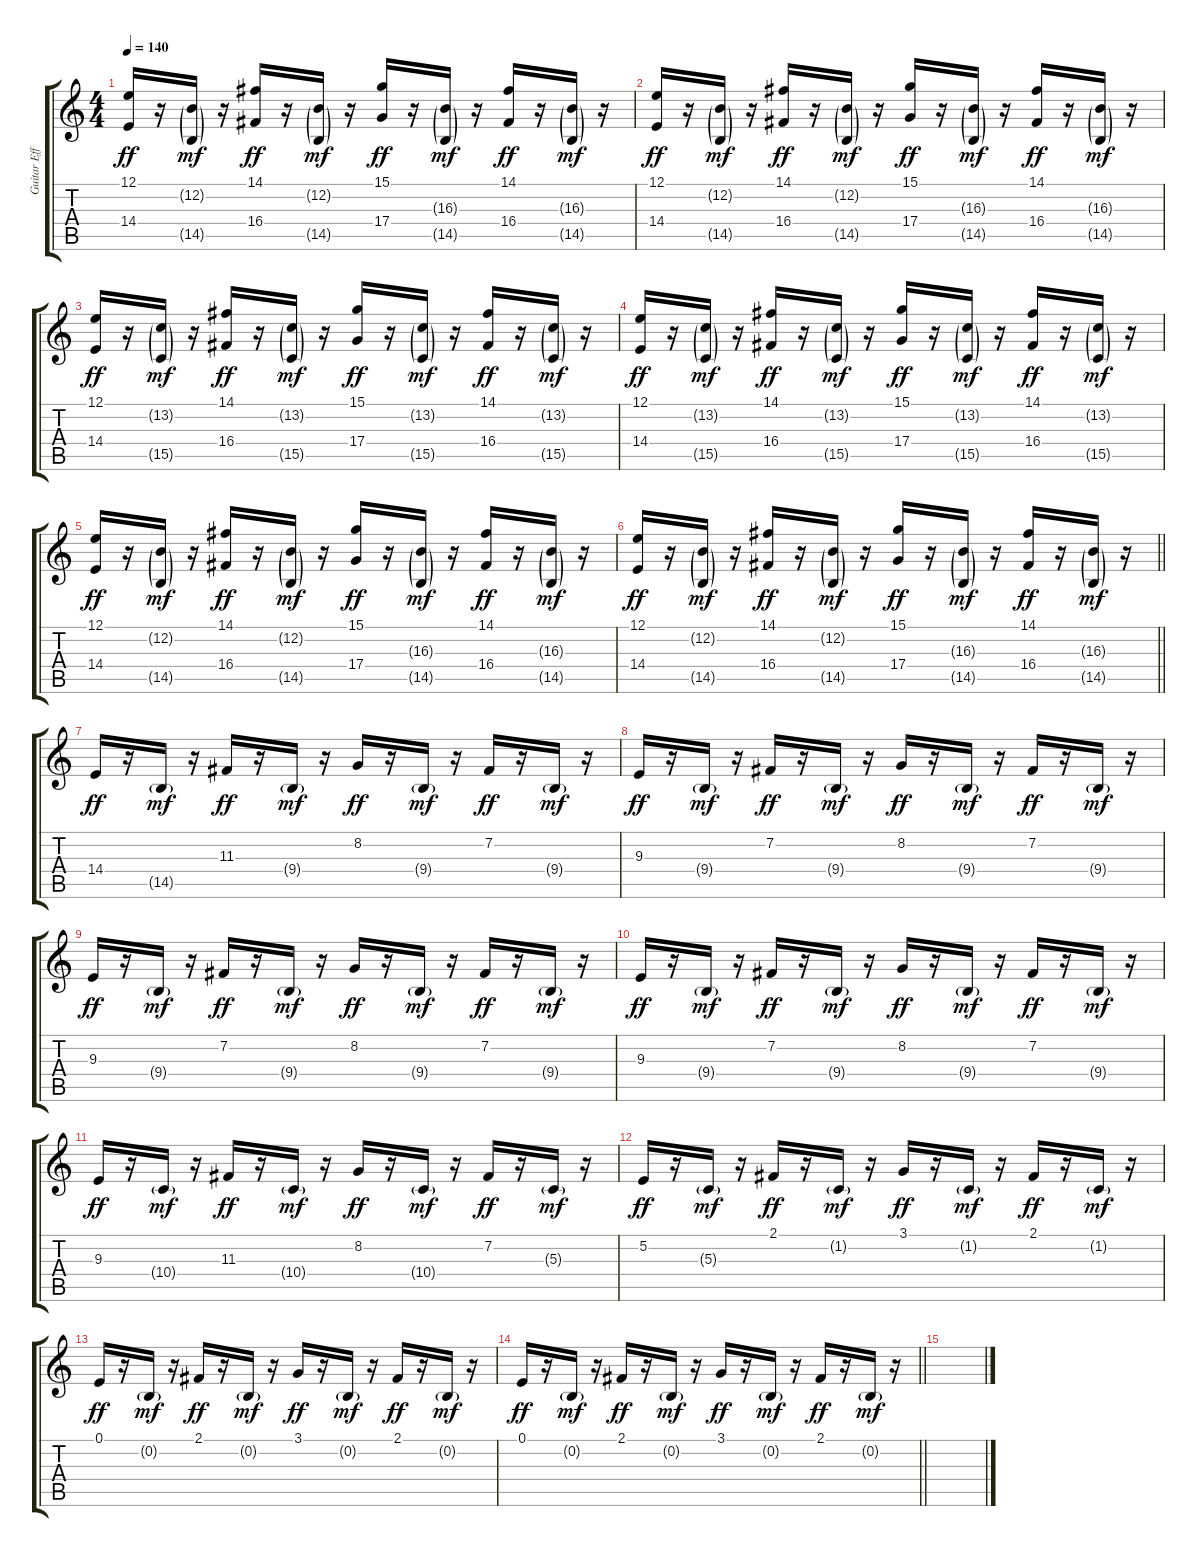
\track ("Guitar Effect and Keys" "Guitar Eff") {instrument pad7halo}
\staff {score tabs}
\tuning (E4 B3 G3 D3 A2 E2) {hide}
\ts (4 4)
\tempo 140
\clef g2
\ks c
(12.1 14.4).16{dy ff} r.16 (12.2{g} 14.5{g}).16{dy mf} r.16 (14.1 16.4).16{dy ff} r.16 (12.2{g} 14.5{g}).16{dy mf} r.16 (15.1 17.4).16{dy ff} r.16 (16.3{g} 14.5{g}).16{dy mf} r.16 (14.1 16.4).16{dy ff} r.16 (16.3{g} 14.5{g}).16{dy mf} r.16 |
(12.1 14.4).16{dy ff} r.16 (12.2{g} 14.5{g}).16{dy mf} r.16 (14.1 16.4).16{dy ff} r.16 (12.2{g} 14.5{g}).16{dy mf} r.16 (15.1 17.4).16{dy ff} r.16 (16.3{g} 14.5{g}).16{dy mf} r.16 (14.1 16.4).16{dy ff} r.16 (16.3{g} 14.5{g}).16{dy mf} r.16 |
(12.1 14.4).16{dy ff} r.16 (13.2{g} 15.5{g}).16{dy mf} r.16 (14.1 16.4).16{dy ff} r.16 (13.2{g} 15.5{g}).16{dy mf} r.16 (15.1 17.4).16{dy ff} r.16 (13.2{g} 15.5{g}).16{dy mf} r.16 (14.1 16.4).16{dy ff} r.16 (13.2{g} 15.5{g}).16{dy mf} r.16 |
(12.1 14.4).16{dy ff} r.16 (13.2{g} 15.5{g}).16{dy mf} r.16 (14.1 16.4).16{dy ff} r.16 (13.2{g} 15.5{g}).16{dy mf} r.16 (15.1 17.4).16{dy ff} r.16 (13.2{g} 15.5{g}).16{dy mf} r.16 (14.1 16.4).16{dy ff} r.16 (13.2{g} 15.5{g}).16{dy mf} r.16 |
(12.1 14.4).16{dy ff} r.16 (12.2{g} 14.5{g}).16{dy mf} r.16 (14.1 16.4).16{dy ff} r.16 (12.2{g} 14.5{g}).16{dy mf} r.16 (15.1 17.4).16{dy ff} r.16 (16.3{g} 14.5{g}).16{dy mf} r.16 (14.1 16.4).16{dy ff} r.16 (16.3{g} 14.5{g}).16{dy mf} r.16 |
\barLineRight lightlight
(12.1 14.4).16{dy ff} r.16 (12.2{g} 14.5{g}).16{dy mf} r.16 (14.1 16.4).16{dy ff} r.16 (12.2{g} 14.5{g}).16{dy mf} r.16 (15.1 17.4).16{dy ff} r.16 (16.3{g} 14.5{g}).16{dy mf} r.16 (14.1 16.4).16{dy ff} r.16 (16.3{g} 14.5{g}).16{dy mf} r.16 |
\section ("" "")
14.4.16{dy ff volume 9 balance 8 instrument stringensemble1} r.16 14.5{g}.16{dy mf} r.16 11.3.16{dy ff} r.16 9.4{g}.16{dy mf} r.16 8.2.16{dy ff} r.16 9.4{g}.16{dy mf} r.16 7.2.16{dy ff} r.16 9.4{g}.16{dy mf} r.16 |
9.3.16{dy ff} r.16 9.4{g}.16{dy mf} r.16 7.2.16{dy ff} r.16 9.4{g}.16{dy mf} r.16 8.2.16{dy ff} r.16 9.4{g}.16{dy mf} r.16 7.2.16{dy ff} r.16 9.4{g}.16{dy mf} r.16 |
9.3.16{dy ff} r.16 9.4{g}.16{dy mf} r.16 7.2.16{dy ff} r.16 9.4{g}.16{dy mf} r.16 8.2.16{dy ff} r.16 9.4{g}.16{dy mf} r.16 7.2.16{dy ff} r.16 9.4{g}.16{dy mf} r.16 |
9.3.16{dy ff} r.16 9.4{g}.16{dy mf} r.16 7.2.16{dy ff} r.16 9.4{g}.16{dy mf} r.16 8.2.16{dy ff} r.16 9.4{g}.16{dy mf} r.16 7.2.16{dy ff} r.16 9.4{g}.16{dy mf} r.16 |
9.3.16{dy ff} r.16 10.4{g}.16{dy mf} r.16 11.3.16{dy ff} r.16 10.4{g}.16{dy mf} r.16 8.2.16{dy ff} r.16 10.4{g}.16{dy mf} r.16 7.2.16{dy ff} r.16 5.3{g}.16{dy mf} r.16 |
5.2.16{dy ff} r.16 5.3{g}.16{dy mf} r.16 2.1.16{dy ff} r.16 1.2{g}.16{dy mf} r.16 3.1.16{dy ff} r.16 1.2{g}.16{dy mf} r.16 2.1.16{dy ff} r.16 1.2{g}.16{dy mf} r.16 |
0.1.16{dy ff} r.16 0.2{g}.16{dy mf} r.16 2.1.16{dy ff} r.16 0.2{g}.16{dy mf} r.16 3.1.16{dy ff} r.16 0.2{g}.16{dy mf} r.16 2.1.16{dy ff} r.16 0.2{g}.16{dy mf} r.16 |
\barLineRight lightlight
0.1.16{dy ff} r.16 0.2{g}.16{dy mf} r.16 2.1.16{dy ff} r.16 0.2{g}.16{dy mf} r.16 3.1.16{dy ff} r.16 0.2{g}.16{dy mf} r.16 2.1.16{dy ff} r.16 0.2{g}.16{dy mf} r.16 |
\section ("" "")
